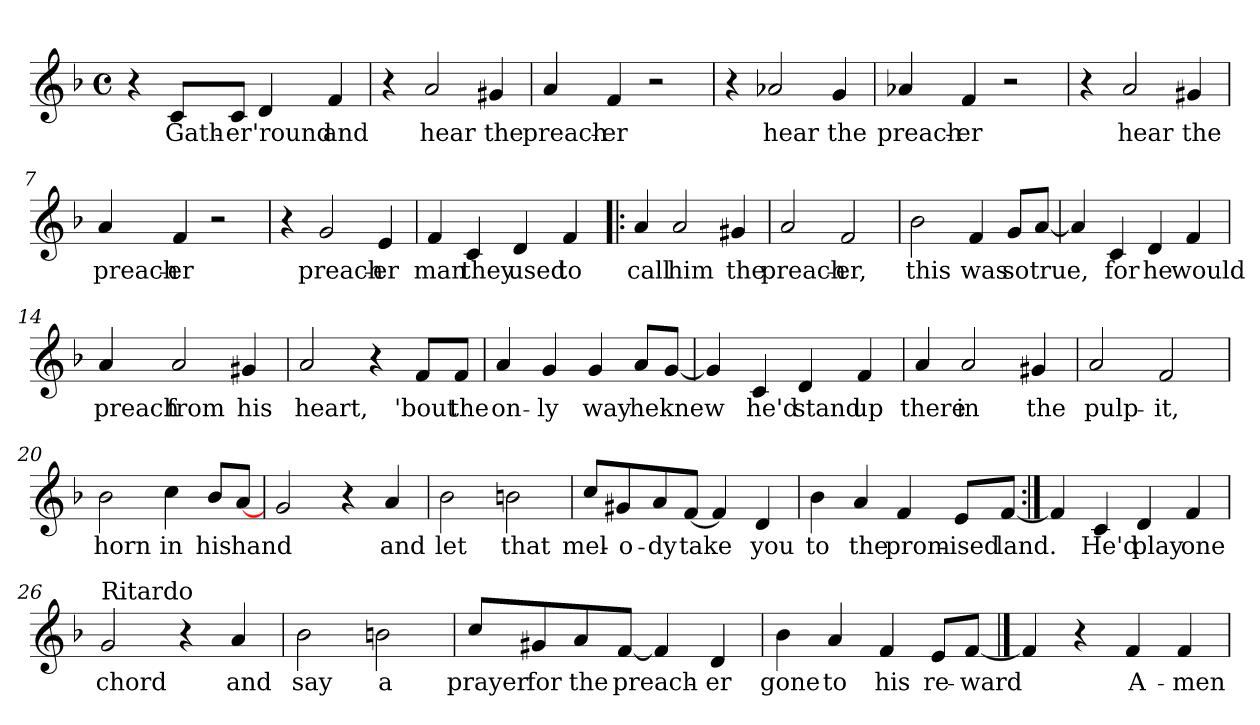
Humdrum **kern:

**kern	**text
*part1	*part1
*staff1	*staff1
*clefG2	*
*k[b-]	*
*F:	*
*M4/4	*
*met(c)	*
=1	=1
4r	.
!	!LO:LY:b
8c/L	Gath-
!	!LO:LY:b
8c/J	-er
!	!LO:LY:b
4d/	'round
!	!LO:LY:b
4f/	and
=2	=2
4r	.
!	!LO:LY:b
2a/	hear
!	!LO:LY:b
4g#X/	the
=3	=3
!	!LO:LY:b
4a/	preach-
!	!LO:LY:b
4f/	-er
2r	.
=4	=4
4r	.
!	!LO:LY:b
2a-X/	hear
!	!LO:LY:b
4g/	the
=5	=5
!	!LO:LY:b
4a-X/	preach-
!	!LO:LY:b
4f/	-er
2r	.
!!LO:LB:g=z
=6	=6
4r	.
!	!LO:LY:b
2a/	hear
!	!LO:LY:b
4g#X/	the
=7	=7
!	!LO:LY:b
4a/	preach-
!	!LO:LY:b
4f/	-er
2r	.
=8	=8
4r	.
!	!LO:LY:b
2g/	preach-
!	!LO:LY:b
4e/	-er
=9	=9
!	!LO:LY:b
4f/	man
!	!LO:LY:b
4c/	they
!	!LO:LY:b
4d/	used
!	!LO:LY:b
4f/	to
!!LO:LB:g=z
=10!|:	=10!|:
!	!LO:LY:b
4a/	call
!	!LO:LY:b
2a/	him
!	!LO:LY:b
4g#X/	the
=11	=11
!	!LO:LY:b
2a/	preach-
!	!LO:LY:b
2f/	-er,
=12	=12
!	!LO:LY:b
2b-\	this
!	!LO:LY:b
4f/	was
!	!LO:LY:b
8g/L	so
!	!LO:LY:b
[8a/J	true,
=13	=13
4a/]	.
!	!LO:LY:b
4c/	for
!	!LO:LY:b
4d/	he
!	!LO:LY:b
4f/	would
!!LO:LB:g=z
=14	=14
!	!LO:LY:b
4a/	preach
!	!LO:LY:b
2a/	from
!	!LO:LY:b
4g#X/	his
=15	=15
!	!LO:LY:b
2a/	heart,
4r	.
!	!LO:LY:b
8f/L	'bout
!	!LO:LY:b
8f/J	the
=16	=16
!	!LO:LY:b
4a/	on-
!	!LO:LY:b
4g/	-ly
!	!LO:LY:b
4g/	way
!	!LO:LY:b
8a/L	he
!	!LO:LY:b
[8g/J	knew
=17	=17
4g/]	.
!	!LO:LY:b
4c/	he'd
!	!LO:LY:b
4d/	stand
!	!LO:LY:b
4f/	up
!!LO:LB:g=z
=18	=18
!	!LO:LY:b
4a/	there
!	!LO:LY:b
2a/	in
!	!LO:LY:b
4g#X/	the
=19	=19
!	!LO:LY:b
2a/	pulp-
!	!LO:LY:b
2f/	-it,
=20	=20
!	!LO:LY:b
2b-\	horn
!	!LO:LY:b
4cc\	in
!	!LO:LY:b
8b-/L	his
!	!LO:LY:b
[8a/J	hand
=21	=21
2g/	.
4r	.
!	!LO:LY:b
4a/	and
!!LO:LB:g=z
=22	=22
!	!LO:LY:b
2b-\	let
!	!LO:LY:b
2bn\	that
=23	=23
!	!LO:LY:b
8cc/L	mel-
!	!LO:LY:b
8g#X/	-o-
!	!LO:LY:b
8a/	-dy
!	!LO:LY:b
[8f/J	take
4f/]	.
!	!LO:LY:b
4d/	you
=24	=24
!	!LO:LY:b
4b-\	to
!	!LO:LY:b
4a/	the
!	!LO:LY:b
4f/	prom-
!	!LO:LY:b
8e/L	-ised
!	!LO:LY:b
[8f/J	land.
=25:|!	=25:|!
4f/]	.
!	!LO:LY:b
4c/	He'd
!	!LO:LY:b
4d/	play
!	!LO:LY:b
4f/	one
!!LO:LB:g=z
=26	=26
!LO:TX:a:t=Ritardo	!
!	!LO:LY:b
2g/	chord
4r	.
!	!LO:LY:b
4a/	and
=27	=27
!	!LO:LY:b
2b-\	say
!	!LO:LY:b
2bn\	a
=28	=28
!	!LO:LY:b
8cc/L	prayer
!	!LO:LY:b
8g#X/	for
!	!LO:LY:b
8a/	the
!	!LO:LY:b
[8f/J	preach-
4f/]	.
!	!LO:LY:b
4d/	-er
=29	=29
!	!LO:LY:b
4b-\	gone
!	!LO:LY:b
4a/	to
!	!LO:LY:b
4f/	his
!	!LO:LY:b
8e/L	re-
!	!LO:LY:b
[8f/J	-ward
==30	==30
4f/]	.
4r	.
!	!LO:LY:b
4f/	A-
!	!LO:LY:b
4f/	-men
=	=
*-	*-
